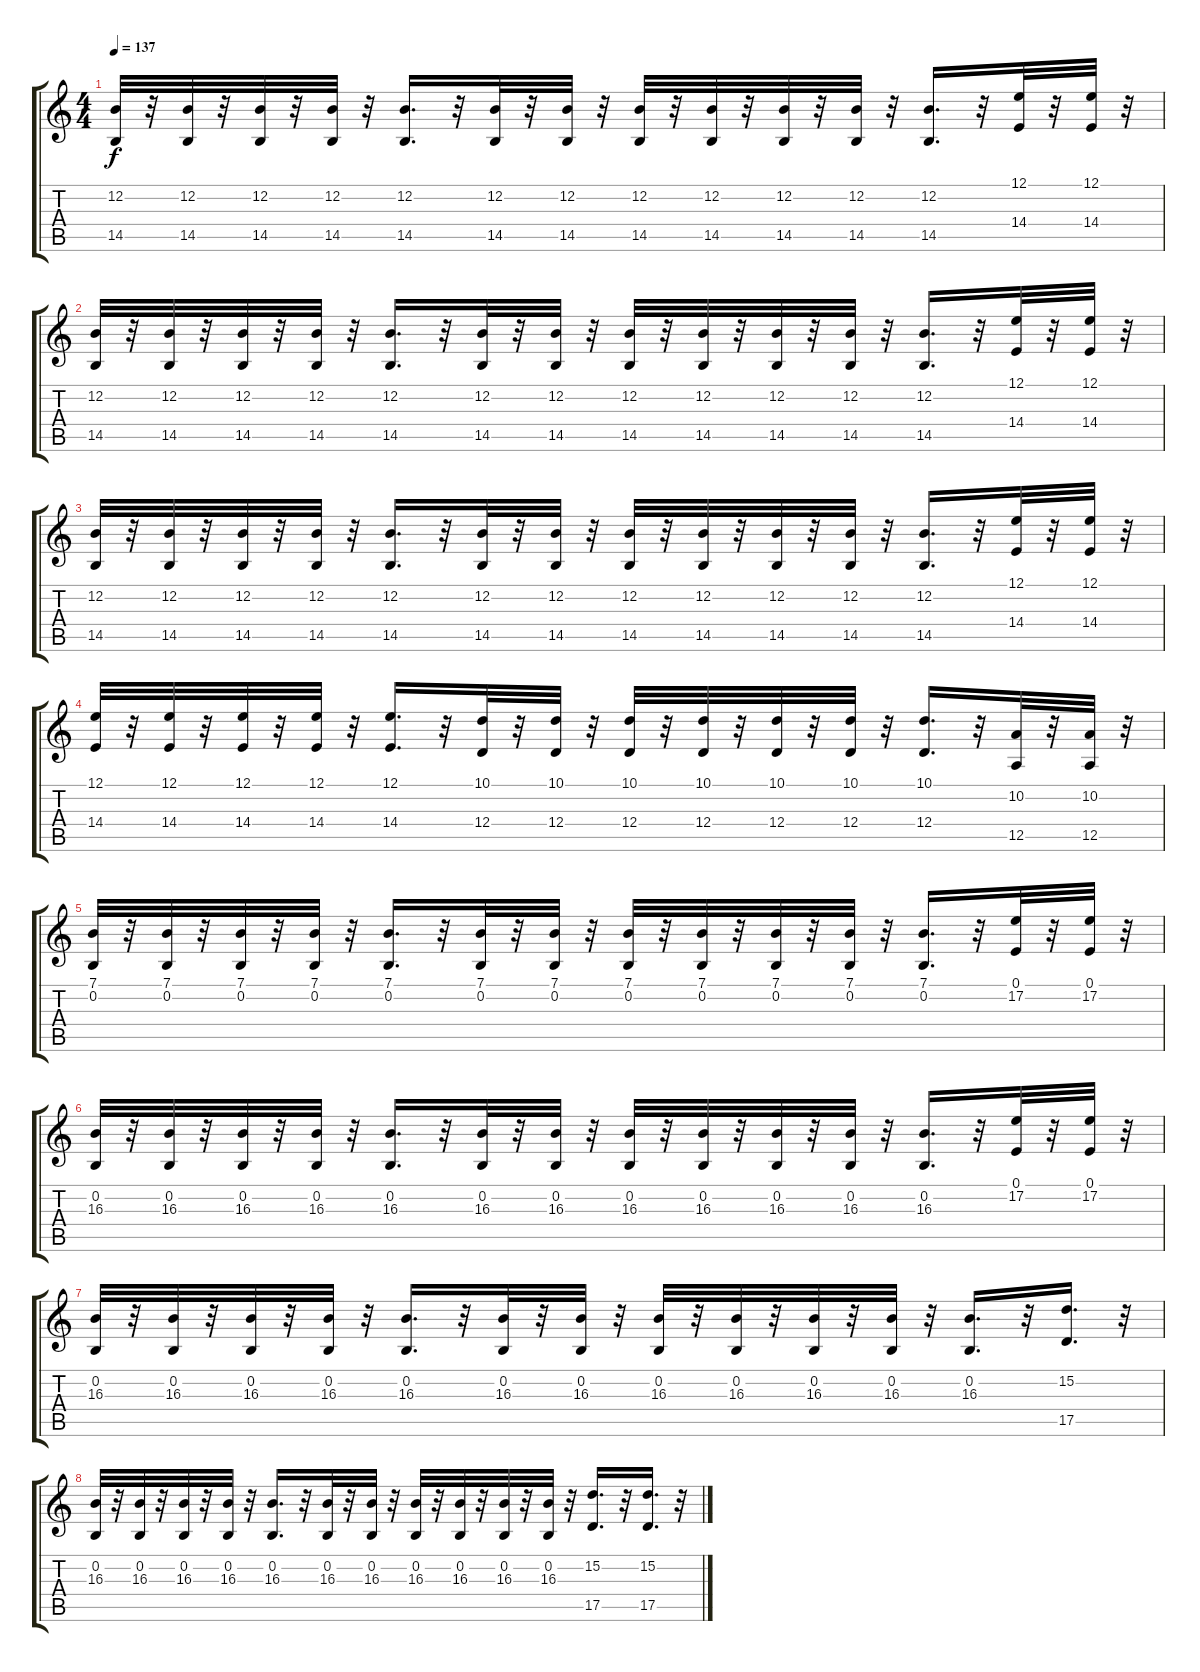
\track "" {instrument lead8bassandlead}
\staff {score tabs}
\tuning (E4 B3 G3 D3 A2 E2) {hide}
\ts (4 4)
\tempo 137
\clef g2
\ks c
(12.2 14.5).32{dy f} r.32 (12.2 14.5).32 r.32 (12.2 14.5).32 r.32 (12.2 14.5).32 r.32 (12.2 14.5).16{d} r.32 (12.2 14.5).32 r.32 (12.2 14.5).32 r.32 (12.2 14.5).32 r.32 (12.2 14.5).32 r.32 (12.2 14.5).32 r.32 (12.2 14.5).32 r.32 (12.2 14.5).16{d} r.32 (12.1 14.4).32 r.32 (12.1 14.4).32 r.32 |
(12.2 14.5).32 r.32 (12.2 14.5).32 r.32 (12.2 14.5).32 r.32 (12.2 14.5).32 r.32 (12.2 14.5).16{d} r.32 (12.2 14.5).32 r.32 (12.2 14.5).32 r.32 (12.2 14.5).32 r.32 (12.2 14.5).32 r.32 (12.2 14.5).32 r.32 (12.2 14.5).32 r.32 (12.2 14.5).16{d} r.32 (12.1 14.4).32 r.32 (12.1 14.4).32 r.32 |
(12.2 14.5).32 r.32 (12.2 14.5).32 r.32 (12.2 14.5).32 r.32 (12.2 14.5).32 r.32 (12.2 14.5).16{d} r.32 (12.2 14.5).32 r.32 (12.2 14.5).32 r.32 (12.2 14.5).32 r.32 (12.2 14.5).32 r.32 (12.2 14.5).32 r.32 (12.2 14.5).32 r.32 (12.2 14.5).16{d} r.32 (12.1 14.4).32 r.32 (12.1 14.4).32 r.32 |
(12.1 14.4).32 r.32 (12.1 14.4).32 r.32 (12.1 14.4).32 r.32 (12.1 14.4).32 r.32 (12.1 14.4).16{d} r.32 (10.1 12.4).32 r.32 (10.1 12.4).32 r.32 (10.1 12.4).32 r.32 (10.1 12.4).32 r.32 (10.1 12.4).32 r.32 (10.1 12.4).32 r.32 (10.1 12.4).16{d} r.32 (10.2 12.5).32 r.32 (10.2 12.5).32 r.32 |
(7.1 0.2).32 r.32 (7.1 0.2).32 r.32 (7.1 0.2).32 r.32 (7.1 0.2).32 r.32 (7.1 0.2).16{d} r.32 (7.1 0.2).32 r.32 (7.1 0.2).32 r.32 (7.1 0.2).32 r.32 (7.1 0.2).32 r.32 (7.1 0.2).32 r.32 (7.1 0.2).32 r.32 (7.1 0.2).16{d} r.32 (0.1 17.2).32 r.32 (0.1 17.2).32 r.32 |
(0.2 16.3).32 r.32 (0.2 16.3).32 r.32 (0.2 16.3).32 r.32 (0.2 16.3).32 r.32 (0.2 16.3).16{d} r.32 (0.2 16.3).32 r.32 (0.2 16.3).32 r.32 (0.2 16.3).32 r.32 (0.2 16.3).32 r.32 (0.2 16.3).32 r.32 (0.2 16.3).32 r.32 (0.2 16.3).16{d} r.32 (0.1 17.2).32 r.32 (0.1 17.2).32 r.32 |
(0.2 16.3).32 r.32 (0.2 16.3).32 r.32 (0.2 16.3).32 r.32 (0.2 16.3).32 r.32 (0.2 16.3).16{d} r.32 (0.2 16.3).32 r.32 (0.2 16.3).32 r.32 (0.2 16.3).32 r.32 (0.2 16.3).32 r.32 (0.2 16.3).32 r.32 (0.2 16.3).32 r.32 (0.2 16.3).16{d} r.32 (15.2 17.5).16{d} r.32 |
(0.2 16.3).32 r.32 (0.2 16.3).32 r.32 (0.2 16.3).32 r.32 (0.2 16.3).32 r.32 (0.2 16.3).16{d} r.32 (0.2 16.3).32 r.32 (0.2 16.3).32 r.32 (0.2 16.3).32 r.32 (0.2 16.3).32 r.32 (0.2 16.3).32 r.32 (0.2 16.3).32 r.32 (15.2 17.5).16{d} r.32 (15.2 17.5).16{d} r.32
